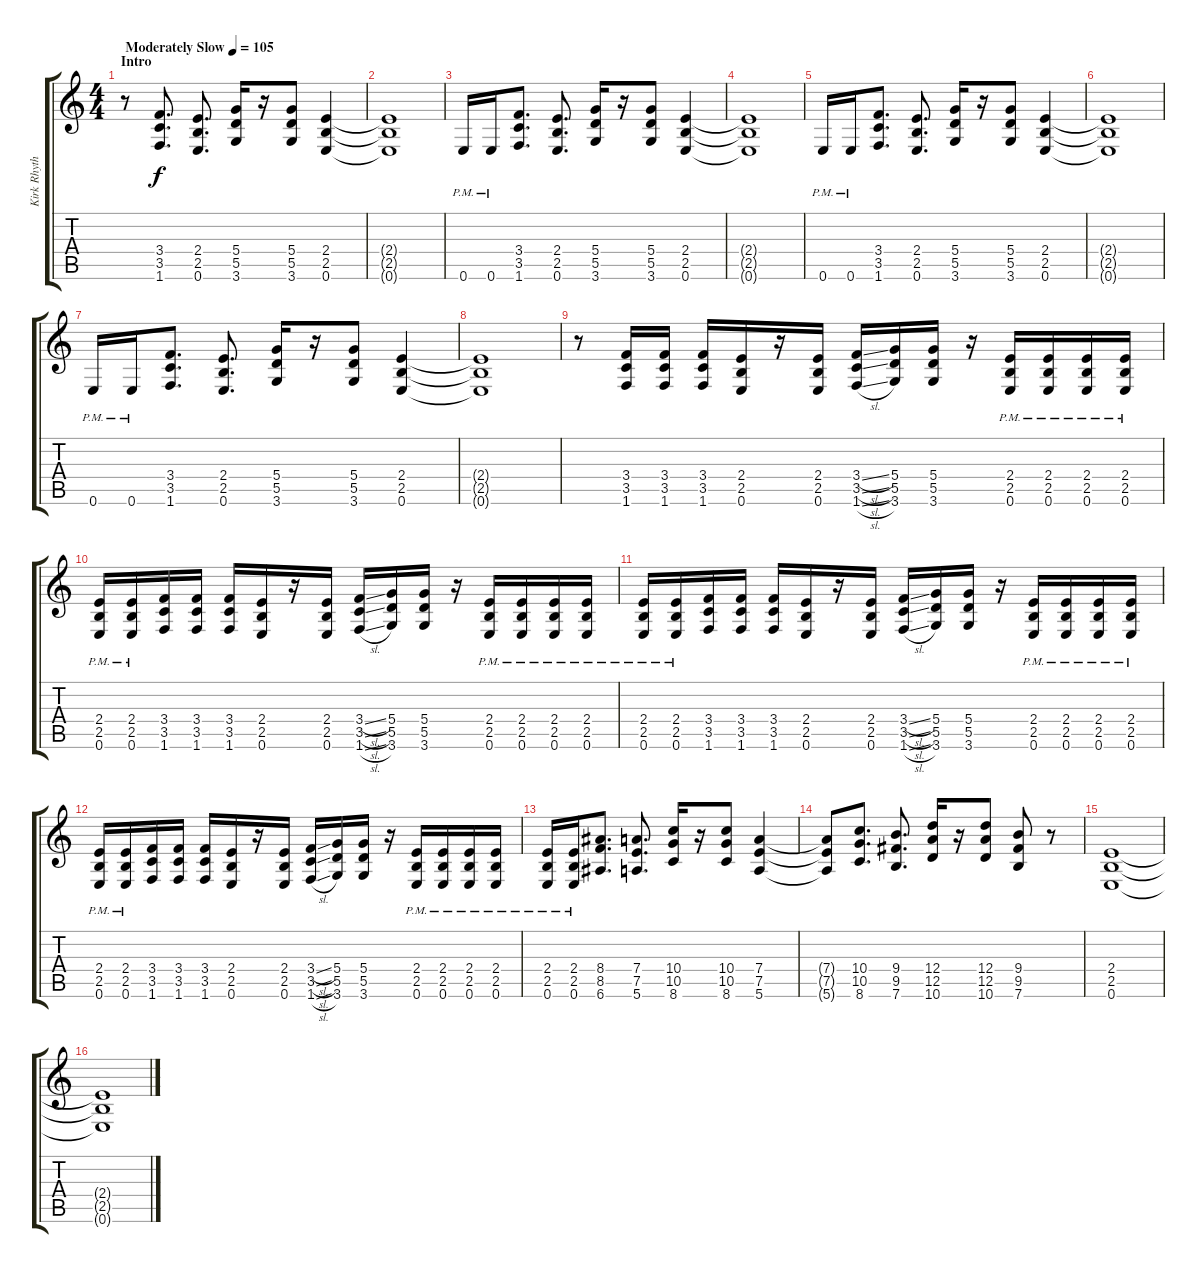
\track ("Kirk Rhythm" "Kirk Rhyth") {instrument distortionguitar}
\staff {score tabs}
\tuning (E4 B3 G3 D3 A2 E2) {hide}
\ts (4 4)
\section ("" "Intro")
\tempo (105 "Moderately Slow")
\clef g2
\ks c
r.8{dy f instrument distortionguitar} (3.4 3.5 1.6).8{d} (2.4 2.5 0.6).8{d} (5.4 5.5 3.6).16 r.16 (5.4 5.5 3.6).8 (2.4 2.5 0.6).4 |
(2.4{t} 2.5{t} 0.6{t}).1 |
0.6{pm}.16 0.6{pm}.16 (3.4 3.5 1.6).8{d} (2.4 2.5 0.6).8{d} (5.4 5.5 3.6).16 r.16 (5.4 5.5 3.6).8 (2.4 2.5 0.6).4 |
(2.4{t} 2.5{t} 0.6{t}).1 |
0.6{pm}.16 0.6{pm}.16 (3.4 3.5 1.6).8{d} (2.4 2.5 0.6).8{d} (5.4 5.5 3.6).16 r.16 (5.4 5.5 3.6).8 (2.4 2.5 0.6).4 |
(2.4{t} 2.5{t} 0.6{t}).1 |
0.6{pm}.16 0.6{pm}.16 (3.4 3.5 1.6).8{d} (2.4 2.5 0.6).8{d} (5.4 5.5 3.6).16 r.16 (5.4 5.5 3.6).8 (2.4 2.5 0.6).4 |
(2.4{t} 2.5{t} 0.6{t}).1 |
r.8 (3.4 3.5 1.6).16 (3.4 3.5 1.6).16 (3.4 3.5 1.6).16 (2.4 2.5 0.6).16 r.16 (2.4 2.5 0.6).16 (3.4{sl} 3.5{sl} 1.6{sl}).16 (5.4 5.5 3.6).16 (5.4 5.5 3.6).16 r.16 (2.4{pm} 2.5{pm} 0.6{pm}).16 (2.4{pm} 2.5{pm} 0.6{pm}).16 (2.4{pm} 2.5{pm} 0.6{pm}).16 (2.4{pm} 2.5{pm} 0.6{pm}).16 |
(2.4{pm} 2.5{pm} 0.6{pm}).16 (2.4{pm} 2.5{pm} 0.6{pm}).16 (3.4 3.5 1.6).16 (3.4 3.5 1.6).16 (3.4 3.5 1.6).16 (2.4 2.5 0.6).16 r.16 (2.4 2.5 0.6).16 (3.4{sl} 3.5{sl} 1.6{sl}).16 (5.4 5.5 3.6).16 (5.4 5.5 3.6).16 r.16 (2.4{pm} 2.5{pm} 0.6{pm}).16 (2.4{pm} 2.5{pm} 0.6{pm}).16 (2.4{pm} 2.5{pm} 0.6{pm}).16 (2.4{pm} 2.5{pm} 0.6{pm}).16 |
(2.4{pm} 2.5{pm} 0.6{pm}).16 (2.4{pm} 2.5{pm} 0.6{pm}).16 (3.4 3.5 1.6).16 (3.4 3.5 1.6).16 (3.4 3.5 1.6).16 (2.4 2.5 0.6).16 r.16 (2.4 2.5 0.6).16 (3.4{sl} 3.5{sl} 1.6{sl}).16 (5.4 5.5 3.6).16 (5.4 5.5 3.6).16 r.16 (2.4{pm} 2.5{pm} 0.6{pm}).16 (2.4{pm} 2.5{pm} 0.6{pm}).16 (2.4{pm} 2.5{pm} 0.6{pm}).16 (2.4{pm} 2.5{pm} 0.6{pm}).16 |
(2.4{pm} 2.5{pm} 0.6{pm}).16 (2.4{pm} 2.5{pm} 0.6{pm}).16 (3.4 3.5 1.6).16 (3.4 3.5 1.6).16 (3.4 3.5 1.6).16 (2.4 2.5 0.6).16 r.16 (2.4 2.5 0.6).16 (3.4{sl} 3.5{sl} 1.6{sl}).16 (5.4 5.5 3.6).16 (5.4 5.5 3.6).16 r.16 (2.4{pm} 2.5{pm} 0.6{pm}).16 (2.4{pm} 2.5{pm} 0.6{pm}).16 (2.4{pm} 2.5{pm} 0.6{pm}).16 (2.4{pm} 2.5{pm} 0.6{pm}).16 |
(2.4{pm} 2.5{pm} 0.6{pm}).16 (2.4{pm} 2.5{pm} 0.6{pm}).16 (8.4 8.5 6.6).8{d} (7.4 7.5 5.6).8{d} (10.4 10.5 8.6).16 r.16 (10.4 10.5 8.6).8 (7.4 7.5 5.6).4 |
(7.4{t} 7.5{t} 5.6{t}).8 (10.4 10.5 8.6).8{d} (9.4 9.5 7.6).8{d} (12.4 12.5 10.6).16 r.16 (12.4 12.5 10.6).8 (9.4 9.5 7.6).8 r.8 |
(2.4 2.5 0.6).1 |
(2.4{t} 2.5{t} 0.6{t}).1
